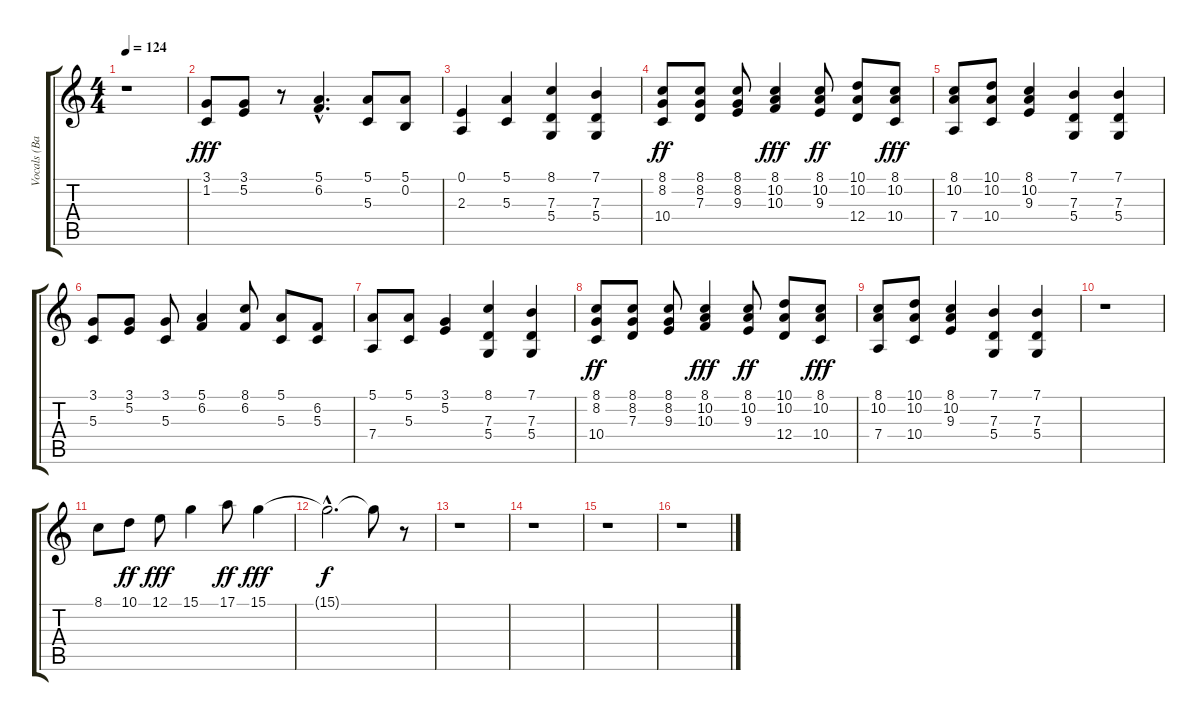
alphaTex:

\track ("Vocals (Backing)" "Vocals (Ba") {instrument voiceoohs}
\staff {score tabs}
\tuning (E4 B3 G3 D3 A2 E2) {hide}
\ts (4 4)
\tempo 124
\clef g2
\ks c
r.1{dy fff instrument voiceoohs} |
(3.1 1.2).8 (3.1 5.2).8 r.8 (5.1{hac} 6.2{hac}).4{d} (5.1 5.3).8 (5.1 0.2).8 |
(0.1 2.3).4 (5.1 5.3).4 (8.1 7.3 5.4).4 (7.1 7.3 5.4).4 |
(8.1 8.2 10.4).8{dy ff} (8.1 8.2 7.3).8 (8.1 8.2 9.3).8 (8.1 10.2 10.3).4{dy fff} (8.1 10.2 9.3).8{dy ff} (10.1 10.2 12.4).8 (8.1 10.2 10.4).8{dy fff} |
(8.1 10.2 7.4).8 (10.1 10.2 10.4).8 (8.1 10.2 9.3).4 (7.1 7.3 5.4).4 (7.1 7.3 5.4).4 |
(3.1 5.3).8 (3.1 5.2).8 (3.1 5.3).8 (5.1 6.2).4 (8.1 6.2).8 (5.1 5.3).8 (6.2 5.3).8 |
(5.1 7.4).8 (5.1 5.3).8 (3.1 5.2).4 (8.1 7.3 5.4).4 (7.1 7.3 5.4).4 |
(8.1 8.2 10.4).8{dy ff} (8.1 8.2 7.3).8 (8.1 8.2 9.3).8 (8.1 10.2 10.3).4{dy fff} (8.1 10.2 9.3).8{dy ff} (10.1 10.2 12.4).8 (8.1 10.2 10.4).8{dy fff} |
(8.1 10.2 7.4).8 (10.1 10.2 10.4).8 (8.1 10.2 9.3).4 (7.1 7.3 5.4).4 (7.1 7.3 5.4).4 |
r.1 |
8.1.8 10.1.8{dy ff} 12.1.8{dy fff} 15.1.4 17.1.8{dy ff} 15.1.4{dy fff} |
15.1{hac t}.2{d dy f} 15.1{t}.8 r.8 |
r.1 |
r.1 |
r.1 |
r.1
